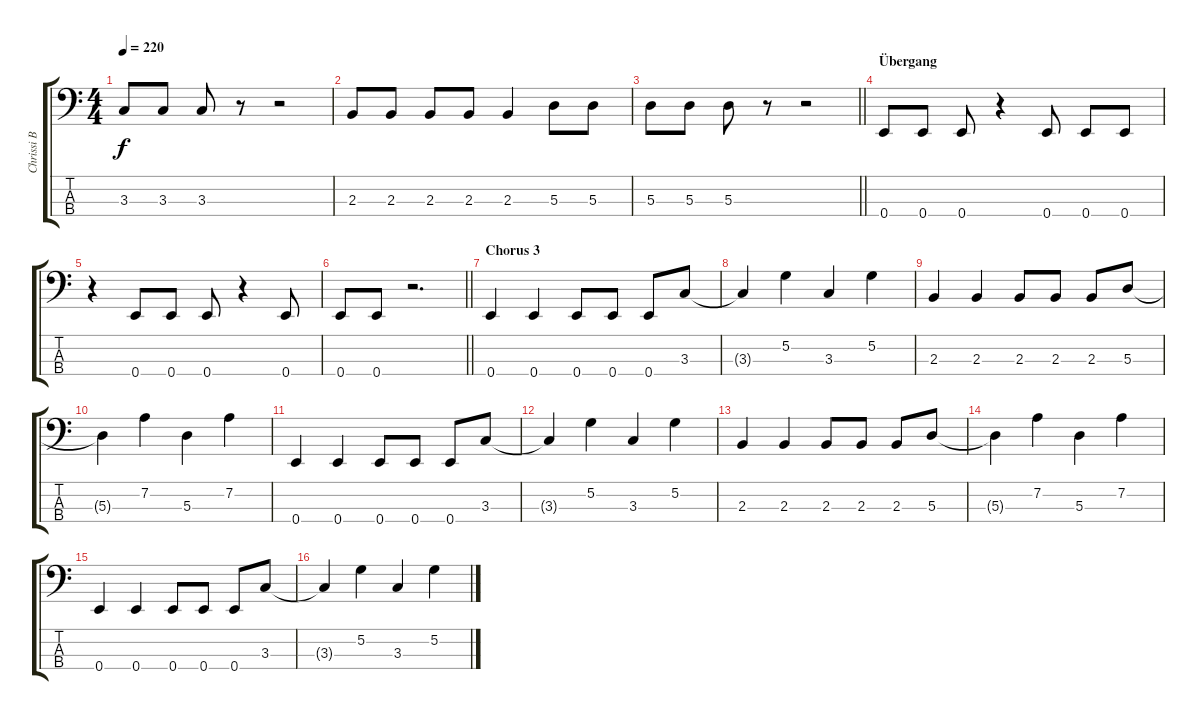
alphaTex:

\track ("Chrissi B" "Chrissi B") {instrument electricbassfinger}
\staff {score tabs}
\tuning (G2 D2 A1 E1) {hide}
\ts (4 4)
\tempo 220
\clef f4
\ks c
3.3.8{dy f} 3.3.8 3.3.8 r.8 r.2 |
2.3.8 2.3.8 2.3.8 2.3.8 2.3.4 5.3.8 5.3.8 |
\barLineRight lightlight
5.3.8 5.3.8 5.3.8 r.8 r.2 |
\section ("" "Übergang")
0.4.8 0.4.8 0.4.8 r.4 0.4.8 0.4.8 0.4.8 |
r.4 0.4.8 0.4.8 0.4.8 r.4 0.4.8 |
\barLineRight lightlight
0.4.8 0.4.8 r.2{d} |
\section ("" "Chorus 3")
0.4.4 0.4.4 0.4.8 0.4.8 0.4.8 3.3.8 |
3.3{t}.4 5.2.4 3.3.4 5.2.4 |
2.3.4 2.3.4 2.3.8 2.3.8 2.3.8 5.3.8 |
5.3{t}.4 7.2.4 5.3.4 7.2.4 |
0.4.4 0.4.4 0.4.8 0.4.8 0.4.8 3.3.8 |
3.3{t}.4 5.2.4 3.3.4 5.2.4 |
2.3.4 2.3.4 2.3.8 2.3.8 2.3.8 5.3.8 |
5.3{t}.4 7.2.4 5.3.4 7.2.4 |
0.4.4 0.4.4 0.4.8 0.4.8 0.4.8 3.3.8 |
3.3{t}.4 5.2.4 3.3.4 5.2.4
